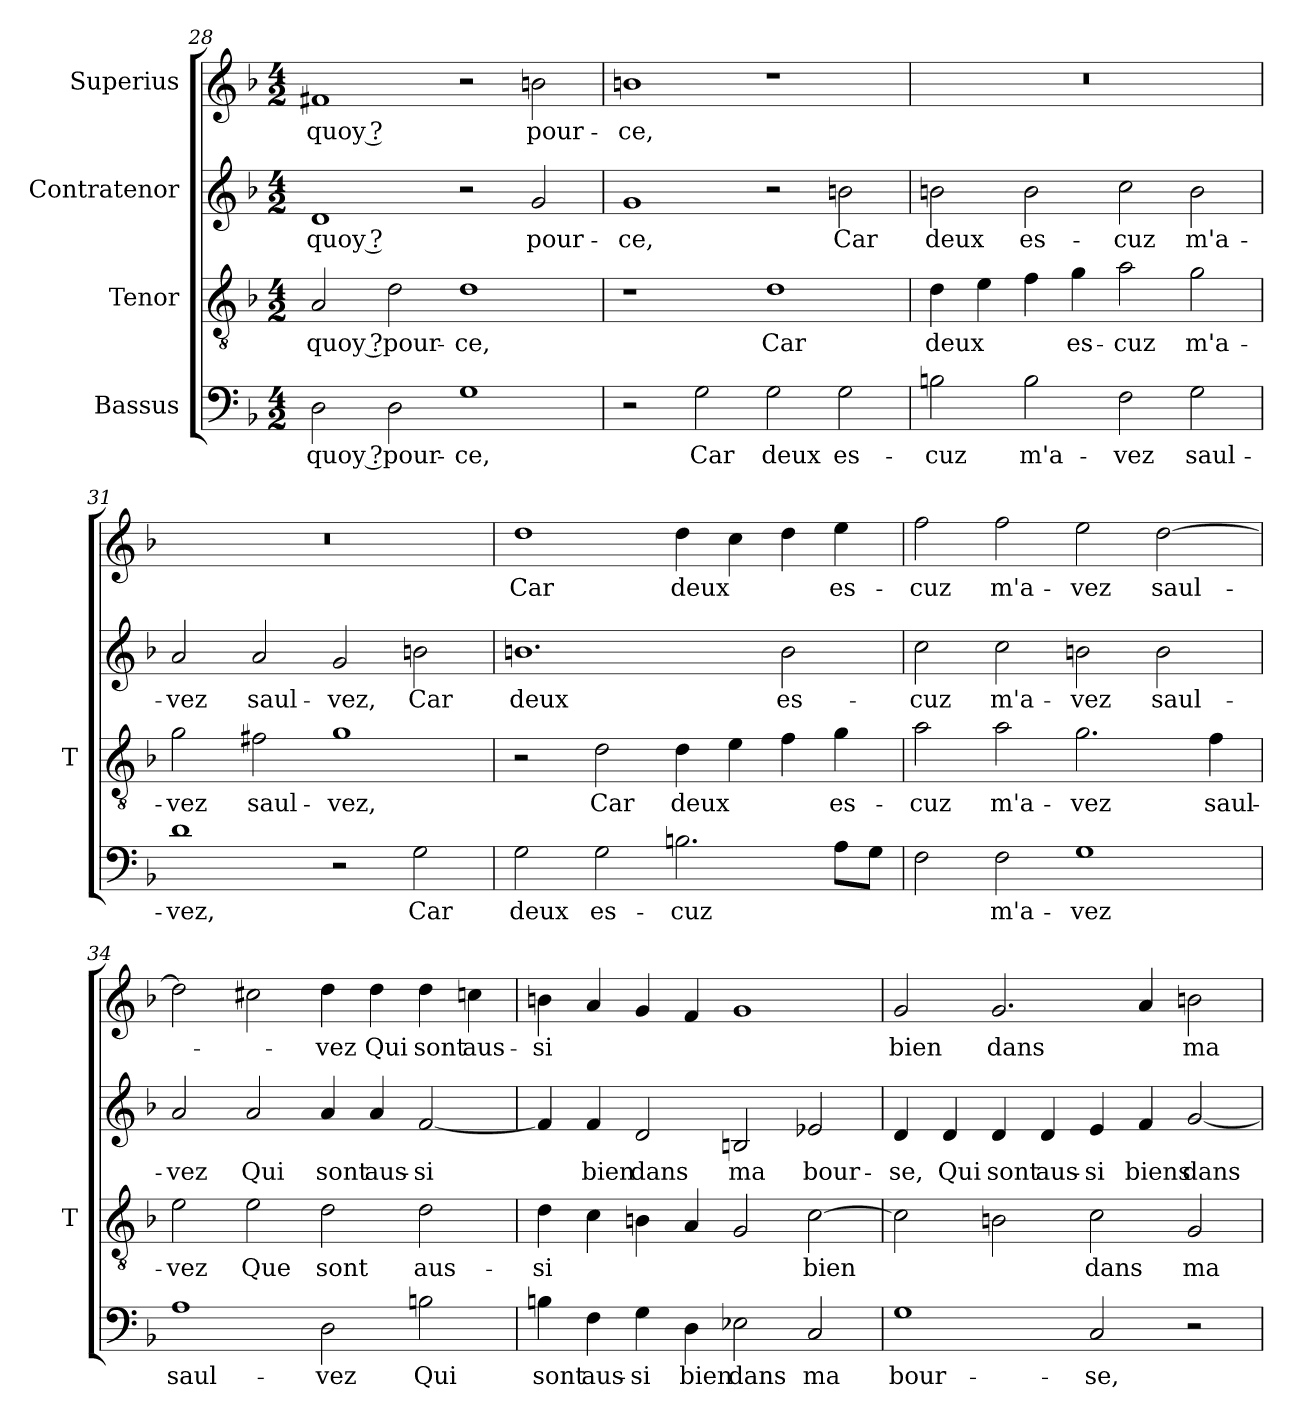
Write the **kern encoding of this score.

**kern	**text	**kern	**text	**kern	**text	**kern	**text
*part4	*part4	*part3	*part3	*part2	*part2	*part1	*part1
*staff4	*staff4	*staff3	*staff3	*staff2	*staff2	*staff1	*staff1
*I"Bassus	*	*I"Tenor	*	*I"Contratenor	*	*I"Superius	*
*	*	*I'T	*	*	*	*	*
*clefF4	*	*clefGv2	*	*clefG2	*	*clefG2	*
*k[b-]	*	*k[b-]	*	*k[b-]	*	*k[b-]	*
*M4/2	*	*M4/2	*	*M4/2	*	*M4/2	*
=28	=28	=28	=28	=28	=28	=28	=28
2D	-quoy ?	2A	-quoy ?	1d	-quoy ?	1f#X	-quoy ?
2D	pour-	2d	pour-	.	.	.	.
1G	-ce,	1d	-ce,	2r	.	2r	.
.	.	.	.	2g	pour-	2b	pour-
=29	=29	=29	=29	=29	=29	=29	=29
2r	.	1r	.	1g	-ce,	1b	-ce,
2G	-Car	.	.	.	.	.	.
2G	-deux	1d	-Car	2r	.	1r	.
2G	es-	.	.	2b	-Car	.	.
=30	=30	=30	=30	=30	=30	=30	=30
2B	-cuz	4d	-deux	2b	-deux	0r	.
.	.	4e	.	.	.	.	.
2B	m'a-	4f	.	2b	es-	.	.
.	.	4g	es-	.	.	.	.
2F	-vez	2a	-cuz	2cc	-cuz	.	.
2G	saul-	2g	m'a-	2b	m'a-	.	.
=31	=31	=31	=31	=31	=31	=31	=31
1d	-vez,	2g	-vez	2a	-vez	0r	.
.	.	2f#X	saul-	2a	saul-	.	.
2r	.	1g	-vez,	2g	-vez,	.	.
2G	-Car	.	.	2b	-Car	.	.
=32	=32	=32	=32	=32	=32	=32	=32
2G	-deux	2r	.	1.b	-deux	1dd	-Car
2G	es-	2d	-Car	.	.	.	.
2.B	-cuz	4d	-deux	.	.	4dd	-deux
.	.	4e	.	.	.	4cc	.
.	.	4f	.	2b	es-	4dd	.
8AL	.	4g	es-	.	.	4ee	es-
8GJ	.	.	.	.	.	.	.
=33	=33	=33	=33	=33	=33	=33	=33
2F	.	2a	-cuz	2cc	-cuz	2ff	-cuz
2F	m'a-	2a	m'a-	2cc	m'a-	2ff	m'a-
1G	-vez	2.g	-vez	2b	-vez	2ee	-vez
.	.	.	.	2b	saul-	[2dd	saul-
.	.	4f	saul-	.	.	.	.
=34	=34	=34	=34	=34	=34	=34	=34
1A	saul-	2e	-vez	2a	-vez	2dd]	.
.	.	2e	-Que	2a	-Qui	2cc#X	.
2D	-vez	2d	-sont	4a	-sont	4dd	-vez
.	.	.	.	4a	aus-	4dd	-Qui
2B	-Qui	2d	aus-	[2f	-si	4dd	-sont
.	.	.	.	.	.	4cc	aus-
=35	=35	=35	=35	=35	=35	=35	=35
4B	-sont	4d	-si	4f]	.	4b	-si
4F	aus-	4c	.	4f	-bien	4a	.
4G	-si	4B	.	2d	-dans	4g	.
4D	-bien	4A	.	.	.	4f	.
2E-X	-dans	2G	.	2B	-ma	1g	.
2C	-ma	[2c	-bien	2e-X	bour-	.	.
=36	=36	=36	=36	=36	=36	=36	=36
1G	bour-	2c]	.	4d	-se,	2g	-bien
.	.	.	.	4d	-Qui	.	.
.	.	2B	.	4d	-sont	2.g	-dans
.	.	.	.	4d	aus-	.	.
2C	-se,	2c	-dans	4e	-si	.	.
.	.	.	.	4f	-biens	4a	.
2r	.	2G	-ma	[2g	-dans	2b	-ma
=	=	=	=	=	=	=	=
*-	*-	*-	*-	*-	*-	*-	*-
